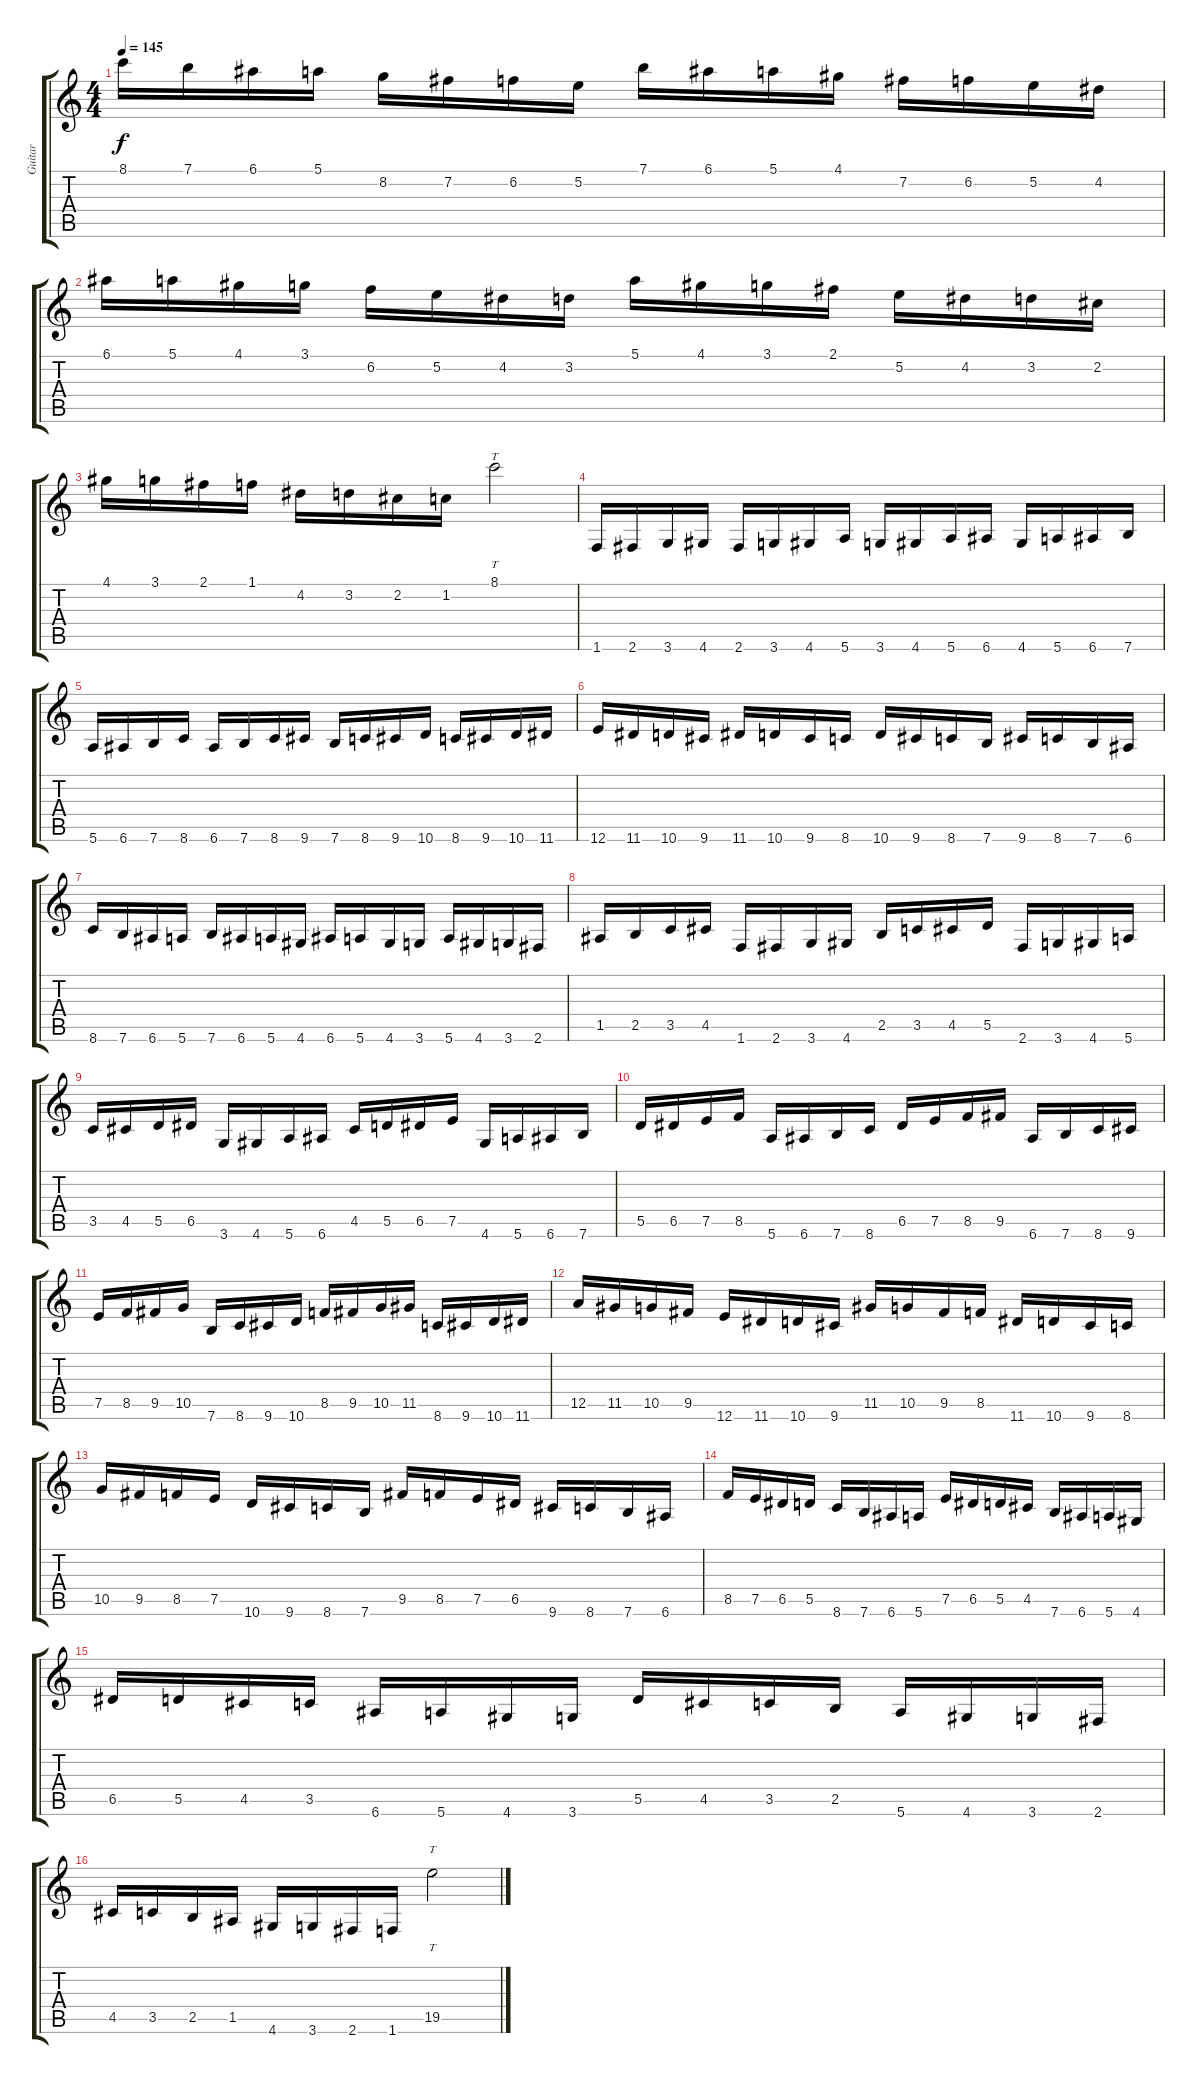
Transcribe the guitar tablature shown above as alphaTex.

\track ("Guitar" "Guitar") {instrument distortionguitar}
\staff {score tabs}
\tuning (E4 B3 G3 D3 A2 E2) {hide}
\ts (4 4)
\tempo 145
\clef g2
\ks c
8.1.16{dy f} 7.1.16 6.1.16 5.1.16 8.2.16 7.2.16 6.2.16 5.2.16 7.1.16 6.1.16 5.1.16 4.1.16 7.2.16 6.2.16 5.2.16 4.2.16 |
6.1.16 5.1.16 4.1.16 3.1.16 6.2.16 5.2.16 4.2.16 3.2.16 5.1.16 4.1.16 3.1.16 2.1.16 5.2.16 4.2.16 3.2.16 2.2.16 |
4.1.16 3.1.16 2.1.16 1.1.16 4.2.16 3.2.16 2.2.16 1.2.16 8.1.2{tt} |
1.6.16 2.6.16 3.6.16 4.6.16 2.6.16 3.6.16 4.6.16 5.6.16 3.6.16 4.6.16 5.6.16 6.6.16 4.6.16 5.6.16 6.6.16 7.6.16 |
5.6.16 6.6.16 7.6.16 8.6.16 6.6.16 7.6.16 8.6.16 9.6.16 7.6.16 8.6.16 9.6.16 10.6.16 8.6.16 9.6.16 10.6.16 11.6.16 |
12.6.16 11.6.16 10.6.16 9.6.16 11.6.16 10.6.16 9.6.16 8.6.16 10.6.16 9.6.16 8.6.16 7.6.16 9.6.16 8.6.16 7.6.16 6.6.16 |
8.6.16 7.6.16 6.6.16 5.6.16 7.6.16 6.6.16 5.6.16 4.6.16 6.6.16 5.6.16 4.6.16 3.6.16 5.6.16 4.6.16 3.6.16 2.6.16 |
1.5.16 2.5.16 3.5.16 4.5.16 1.6.16 2.6.16 3.6.16 4.6.16 2.5.16 3.5.16 4.5.16 5.5.16 2.6.16 3.6.16 4.6.16 5.6.16 |
3.5.16 4.5.16 5.5.16 6.5.16 3.6.16 4.6.16 5.6.16 6.6.16 4.5.16 5.5.16 6.5.16 7.5.16 4.6.16 5.6.16 6.6.16 7.6.16 |
5.5.16 6.5.16 7.5.16 8.5.16 5.6.16 6.6.16 7.6.16 8.6.16 6.5.16 7.5.16 8.5.16 9.5.16 6.6.16 7.6.16 8.6.16 9.6.16 |
7.5.16 8.5.16 9.5.16 10.5.16 7.6.16 8.6.16 9.6.16 10.6.16 8.5.16 9.5.16 10.5.16 11.5.16 8.6.16 9.6.16 10.6.16 11.6.16 |
12.5.16 11.5.16 10.5.16 9.5.16 12.6.16 11.6.16 10.6.16 9.6.16 11.5.16 10.5.16 9.5.16 8.5.16 11.6.16 10.6.16 9.6.16 8.6.16 |
10.5.16 9.5.16 8.5.16 7.5.16 10.6.16 9.6.16 8.6.16 7.6.16 9.5.16 8.5.16 7.5.16 6.5.16 9.6.16 8.6.16 7.6.16 6.6.16 |
8.5.16 7.5.16 6.5.16 5.5.16 8.6.16 7.6.16 6.6.16 5.6.16 7.5.16 6.5.16 5.5.16 4.5.16 7.6.16 6.6.16 5.6.16 4.6.16 |
6.5.16 5.5.16 4.5.16 3.5.16 6.6.16 5.6.16 4.6.16 3.6.16 5.5.16 4.5.16 3.5.16 2.5.16 5.6.16 4.6.16 3.6.16 2.6.16 |
4.5.16 3.5.16 2.5.16 1.5.16 4.6.16 3.6.16 2.6.16 1.6.16 19.5.2{tt}
